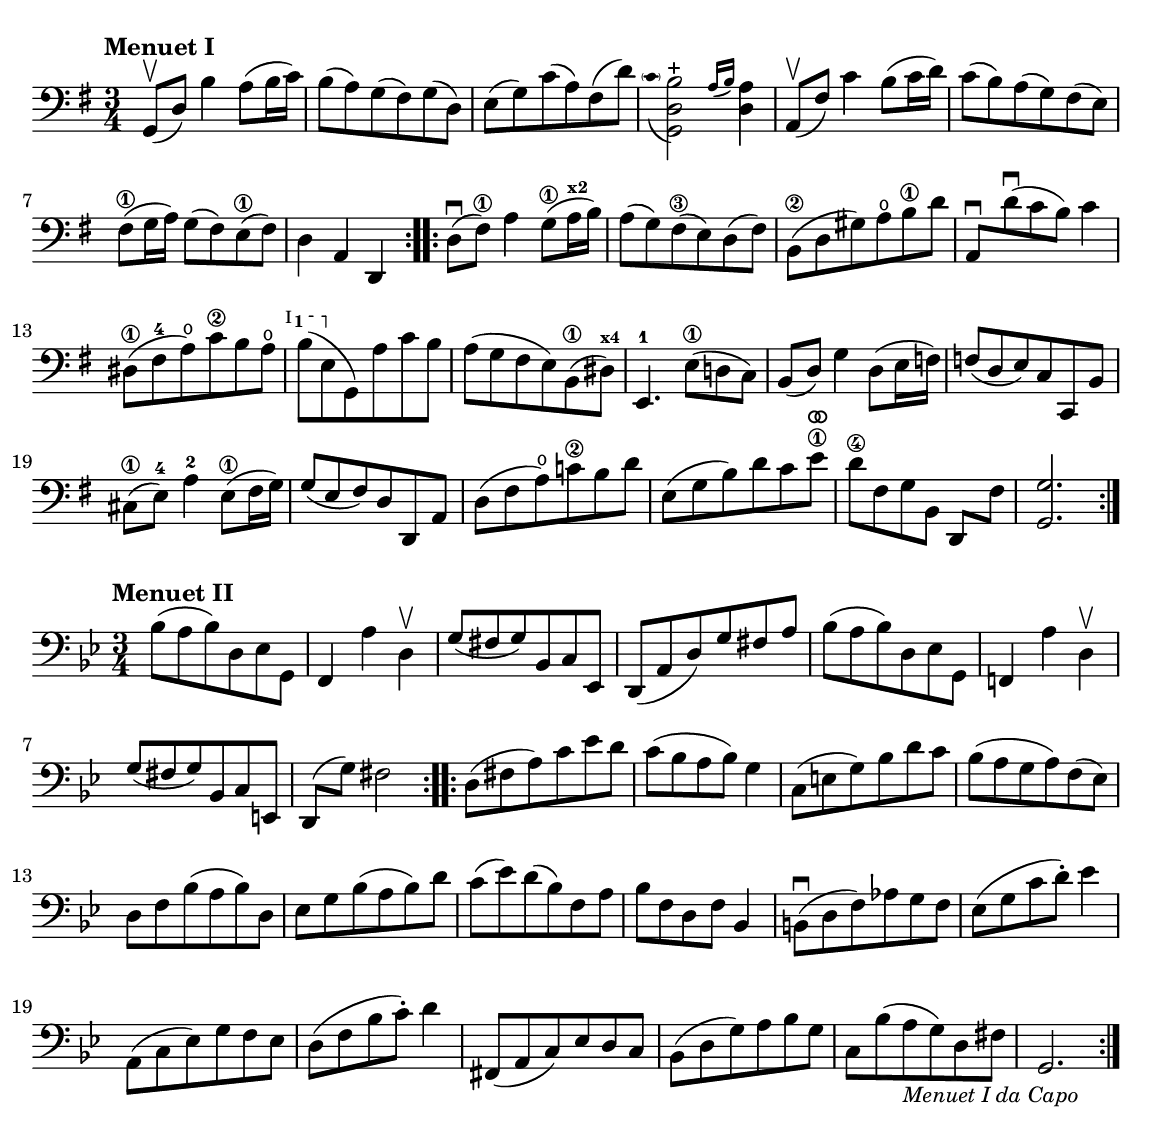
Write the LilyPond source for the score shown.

#(set-global-staff-size 21)

\version "2.18.2"

\header {
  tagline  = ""
}

\language "italiano"

% iPad Pro 12.9

\paper {
  paper-width  = 195\mm
  paper-height = 260\mm
  indent = #0
  page-count = #1
  line-width = #184
  print-page-number = ##f
  ragged-last-bottom = ##t
  ragged-bottom = ##f
%  ragged-last = ##t
}

ringsps = #"
  0.15 setlinewidth
  0.9 0.6 moveto
  0.4 0.6 0.5 0 361 arc
  stroke
  1.0 0.6 0.5 0 361 arc
  stroke
  "

vibrato = \markup {
  \with-dimensions #'(-0.2 . 1.6) #'(0 . 1.2)
  \postscript #ringsps
}

startModernBarre =
#(define-event-function (parser location fretnum partial)
   (number? number?)
    #{
      \tweak bound-details.left.text
        \markup
          \teeny \concat {
          #(format #f "~@r" fretnum)
          \hspace #.2
          \lower #.3 \small \bold \fontsize #-2 #(number->string partial)
          \hspace #.5
        }
      \tweak font-size -1
      \tweak font-shape #'upright
      \tweak style #'dashed-line
      \tweak dash-fraction #0.3
      \tweak dash-period #1
      \tweak bound-details.left.stencil-align-dir-y #0.35
      \tweak bound-details.left.padding 2.5 % was 0.25
      \tweak bound-details.left.attach-dir -1
      \tweak bound-details.left-broken.text ##f
      \tweak bound-details.left-broken.attach-dir -1
      %% adjust the numeric values to fit your needs:
      \tweak bound-details.left-broken.padding 0.5 %% was 1.5
      \tweak bound-details.right-broken.padding 0
      \tweak bound-details.right.padding 0.25
      \tweak bound-details.right.attach-dir 2
      \tweak bound-details.right-broken.text ##f
      \tweak bound-details.right.text
        \markup
          \with-dimensions #'(0 . 0) #'(-.3 . 0) %% was (0 . -1)
          \draw-line #'(0 . -1)
      \startTextSpan
   #})

stopBarre = \stopTextSpan

% \phrasingSlurDashed
% \SlurDashed
% \slurSolid

\score {
  \new Staff {
    \set fingeringOrientations = #'(left)
    \override Beam.auto-knee-gap = #2
    \override Hairpin.to-barline = ##f
    
    \time 3/4
    \key sol \major
    \clef "bass"
    \tempo "Menuet I"

    \repeat volta 2 {
    | sol,8(\upbow re8) si4 la8( si16 do'16)
    | si8( la8) sol8( fad8) sol8( re8)
    | mi8( sol8) do'8( la8) fad8( re'8)
    
    | <<sol,2 re2
        \appoggiatura {\hide Stem \parenthesize do'8 \undo \hide Stem} si2-+>> 
      \grace{ la16( si16)} <<re4 la4)>>
    | la,8(\upbow fad8) do'4 si8( do'16 re'16)
    | do'8( si8) la8( sol8) fad8( mi8)
    | fad8(\1 sol16 la16) sol8( fad8) mi8(\1 fad8)
    | re4 la,4 re,4
    }
    
    \repeat volta 2 {
    | re8(\downbow fad8)\1 la4 sol8(\1 la16^\markup{\teeny\bold x2} si16)
    | la8( sol8) fad8(\3 mi8) re8( fad8)
    | si,8(\2 re8 sold8) la8\open si8\1 re'8
    | la,8\downbow re'8\downbow( do'8 si8) do'4
    | red8(\1 fad8-4 la8\open) do'8\2 si8 la8\open
   %| NO BAR HERE OR ELSE \starModernBarre FAILS
      \startModernBarre #1 #1 si8( mi8 \stopBarre sol,8) la8 do'8 si8
    | la8( sol8 fad8 mi8) si,8(\1 red8)^\markup{\teeny\bold x4}
    | mi,4.-1 mi8(\1 re!8 do8)
    | si,8( re8) sol4 re8( mi16 fa!16)
    | fa!8( re8 mi8) do8 do,8 si,8
    | dod8(\1 mi8)-4 la4-2 mi8(\1 fad16 sol16)
    | sol8( mi8 fad8) re8 re,8 la,8
    | re8( fad8 la8)\open do'!8\2 si8 re'8
    | mi8( sol8 si8) re'8 do'8 mi'8\1^\vibrato
    | re'8[\4 fad8 sol8 si,8] re,8[ fad8]
    | <<sol,2. sol2.>>
    }
  }
}

\score {
  \new Staff {
    \set fingeringOrientations = #'(left)
    \override Beam.auto-knee-gap = #2
    \override Hairpin.to-barline = ##f
  
    \time 3/4
    \key sib \major
    \clef "bass"
    \tempo "Menuet II"

    \repeat volta 2 {
    | sib8( la8 sib8) re8 mib8 sol,8
    | fa,4 la4 re4\upbow
    | sol8( fad8 sol8) sib,8 do8 mib,8
    | re,8( la,8 re8) sol8 fad8 la8
    | sib8( la8 sib8) re8 mib8 sol,8
    | fa,!4 la4 re4\upbow
    | sol8( fad8 sol8) sib,8 do8 mi,8
    | re,8( sol8) fad2
    }
    
    \repeat volta 2 {
    | re8( fad8 la8) do'8 mib'8 re'8
    | do'8( sib8 la8 sib8) sol4
    | do8( mi8 sol8) sib8 re'8 do'8 
    | sib8( la8 sol8 la8) fa8( mib8)
    | re8 fa8 sib( la8 sib8) re8
    | mib8 sol8 sib8( la8 sib8) re'8
    | do'8( mib'8) re'8( sib8) fa8 la8
    | sib8 fa8 re8 fa8 sib,4
    | si,!8\downbow( re8 fa8) lab8 sol8 fa8
    | mib8( sol8 do'8 re'8)-. mib'4
    | la,8( do8 mib8) sol8 fa8 mib8
    | re8( fa8 sib8 do'8)-. re'4
    | fad,8( la,8 do8) mib8 re8 do8
    | sib,( re8 sol8) la8 sib8 sol8
    | do8 sib8( la8_\markup{\small\italic "Menuet I da Capo"} 
      sol8) re8 fad8
    | sol,2.
    }
  }
}
